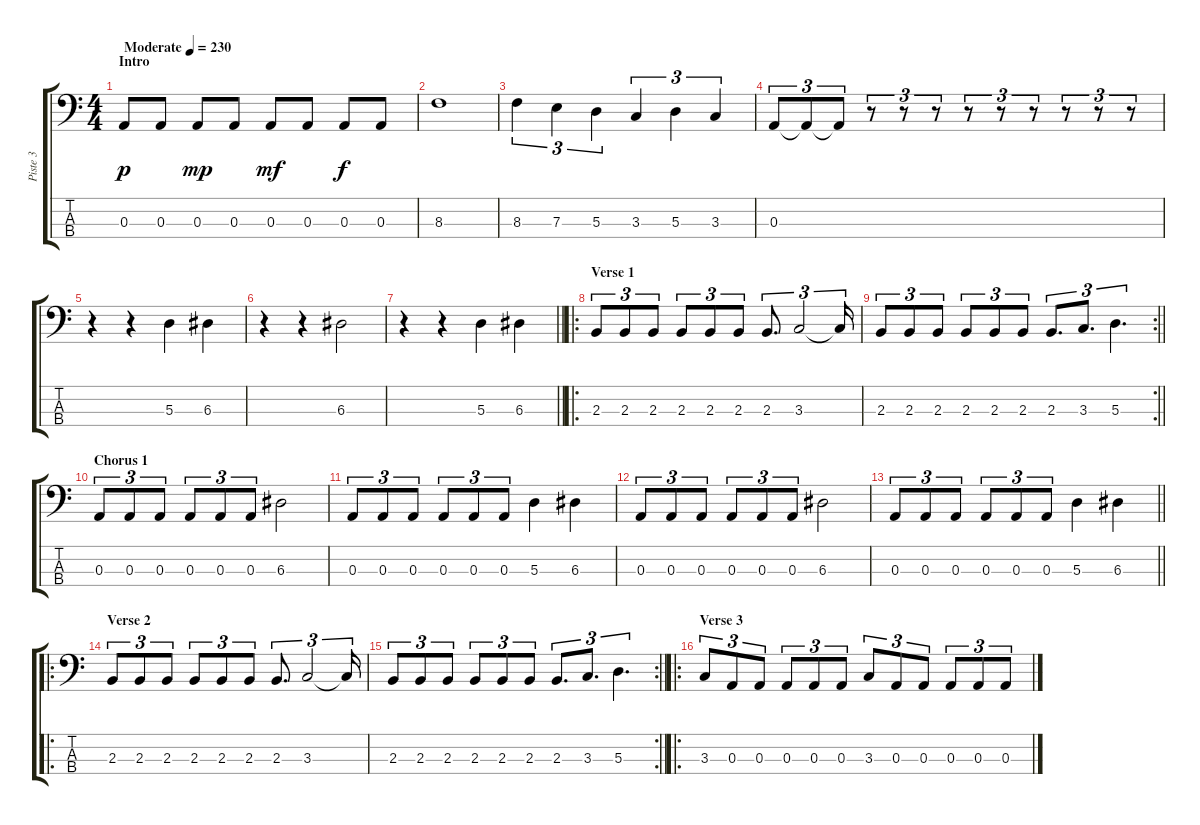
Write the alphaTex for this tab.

\track ("Piste 3" "Piste 3") {instrument electricbasspick}
\staff {score tabs}
\tuning (G2 D2 A1 E1) {hide}
\ts (4 4)
\section ("" "Intro")
\tempo (230 "Moderate")
\clef f4
\ks c
0.3.8{dy p instrument electricbasspick} 0.3.8 0.3.8{dy mp} 0.3.8 0.3.8{dy mf} 0.3.8 0.3.8{dy f} 0.3.8 |
8.3.1 |
8.3.4{tu (3 2)} 7.3.4{tu (3 2)} 5.3.4{tu (3 2)} 3.3.4{tu (3 2)} 5.3.4{tu (3 2)} 3.3.4{tu (3 2)} |
0.3.8{tu (3 2)} 0.3{t}.8{tu (3 2)} 0.3{t}.8{tu (3 2)} r.8{tu (3 2)} r.8{tu (3 2)} r.8{tu (3 2)} r.8{tu (3 2)} r.8{tu (3 2)} r.8{tu (3 2)} r.8{tu (3 2)} r.8{tu (3 2)} r.8{tu (3 2)} |
r.4 r.4 5.3.4 6.3.4 |
r.4 r.4 6.3.2 |
\barLineRight lightlight
r.4 r.4 5.3.4 6.3.4 |
\ro
\section ("" "Verse 1")
2.3.8{tu (3 2)} 2.3.8{tu (3 2)} 2.3.8{tu (3 2)} 2.3.8{tu (3 2)} 2.3.8{tu (3 2)} 2.3.8{tu (3 2)} 2.3.8{d tu (3 2)} 3.3.2{tu (3 2)} 3.3{t}.16{tu (3 2)} |
\rc 2
\barLineRight lightlight
2.3.8{tu (3 2)} 2.3.8{tu (3 2)} 2.3.8{tu (3 2)} 2.3.8{tu (3 2)} 2.3.8{tu (3 2)} 2.3.8{tu (3 2)} 2.3.8{d tu (3 2)} 3.3.8{d tu (3 2)} 5.3.4{d tu (3 2)} |
\section ("" "Chorus 1")
0.3.8{tu (3 2)} 0.3.8{tu (3 2)} 0.3.8{tu (3 2)} 0.3.8{tu (3 2)} 0.3.8{tu (3 2)} 0.3.8{tu (3 2)} 6.3.2 |
0.3.8{tu (3 2)} 0.3.8{tu (3 2)} 0.3.8{tu (3 2)} 0.3.8{tu (3 2)} 0.3.8{tu (3 2)} 0.3.8{tu (3 2)} 5.3.4 6.3.4 |
0.3.8{tu (3 2)} 0.3.8{tu (3 2)} 0.3.8{tu (3 2)} 0.3.8{tu (3 2)} 0.3.8{tu (3 2)} 0.3.8{tu (3 2)} 6.3.2 |
\barLineRight lightlight
0.3.8{tu (3 2)} 0.3.8{tu (3 2)} 0.3.8{tu (3 2)} 0.3.8{tu (3 2)} 0.3.8{tu (3 2)} 0.3.8{tu (3 2)} 5.3.4 6.3.4 |
\ro
\section ("" "Verse 2")
2.3.8{tu (3 2)} 2.3.8{tu (3 2)} 2.3.8{tu (3 2)} 2.3.8{tu (3 2)} 2.3.8{tu (3 2)} 2.3.8{tu (3 2)} 2.3.8{d tu (3 2)} 3.3.2{tu (3 2)} 3.3{t}.16{tu (3 2)} |
\rc 2
\barLineRight lightlight
2.3.8{tu (3 2)} 2.3.8{tu (3 2)} 2.3.8{tu (3 2)} 2.3.8{tu (3 2)} 2.3.8{tu (3 2)} 2.3.8{tu (3 2)} 2.3.8{d tu (3 2)} 3.3.8{d tu (3 2)} 5.3.4{d tu (3 2)} |
\ro
\section ("" "Verse 3")
3.3.8{tu (3 2)} 0.3.8{tu (3 2)} 0.3.8{tu (3 2)} 0.3.8{tu (3 2)} 0.3.8{tu (3 2)} 0.3.8{tu (3 2)} 3.3.8{tu (3 2)} 0.3.8{tu (3 2)} 0.3.8{tu (3 2)} 0.3.8{tu (3 2)} 0.3.8{tu (3 2)} 0.3.8{tu (3 2)}
